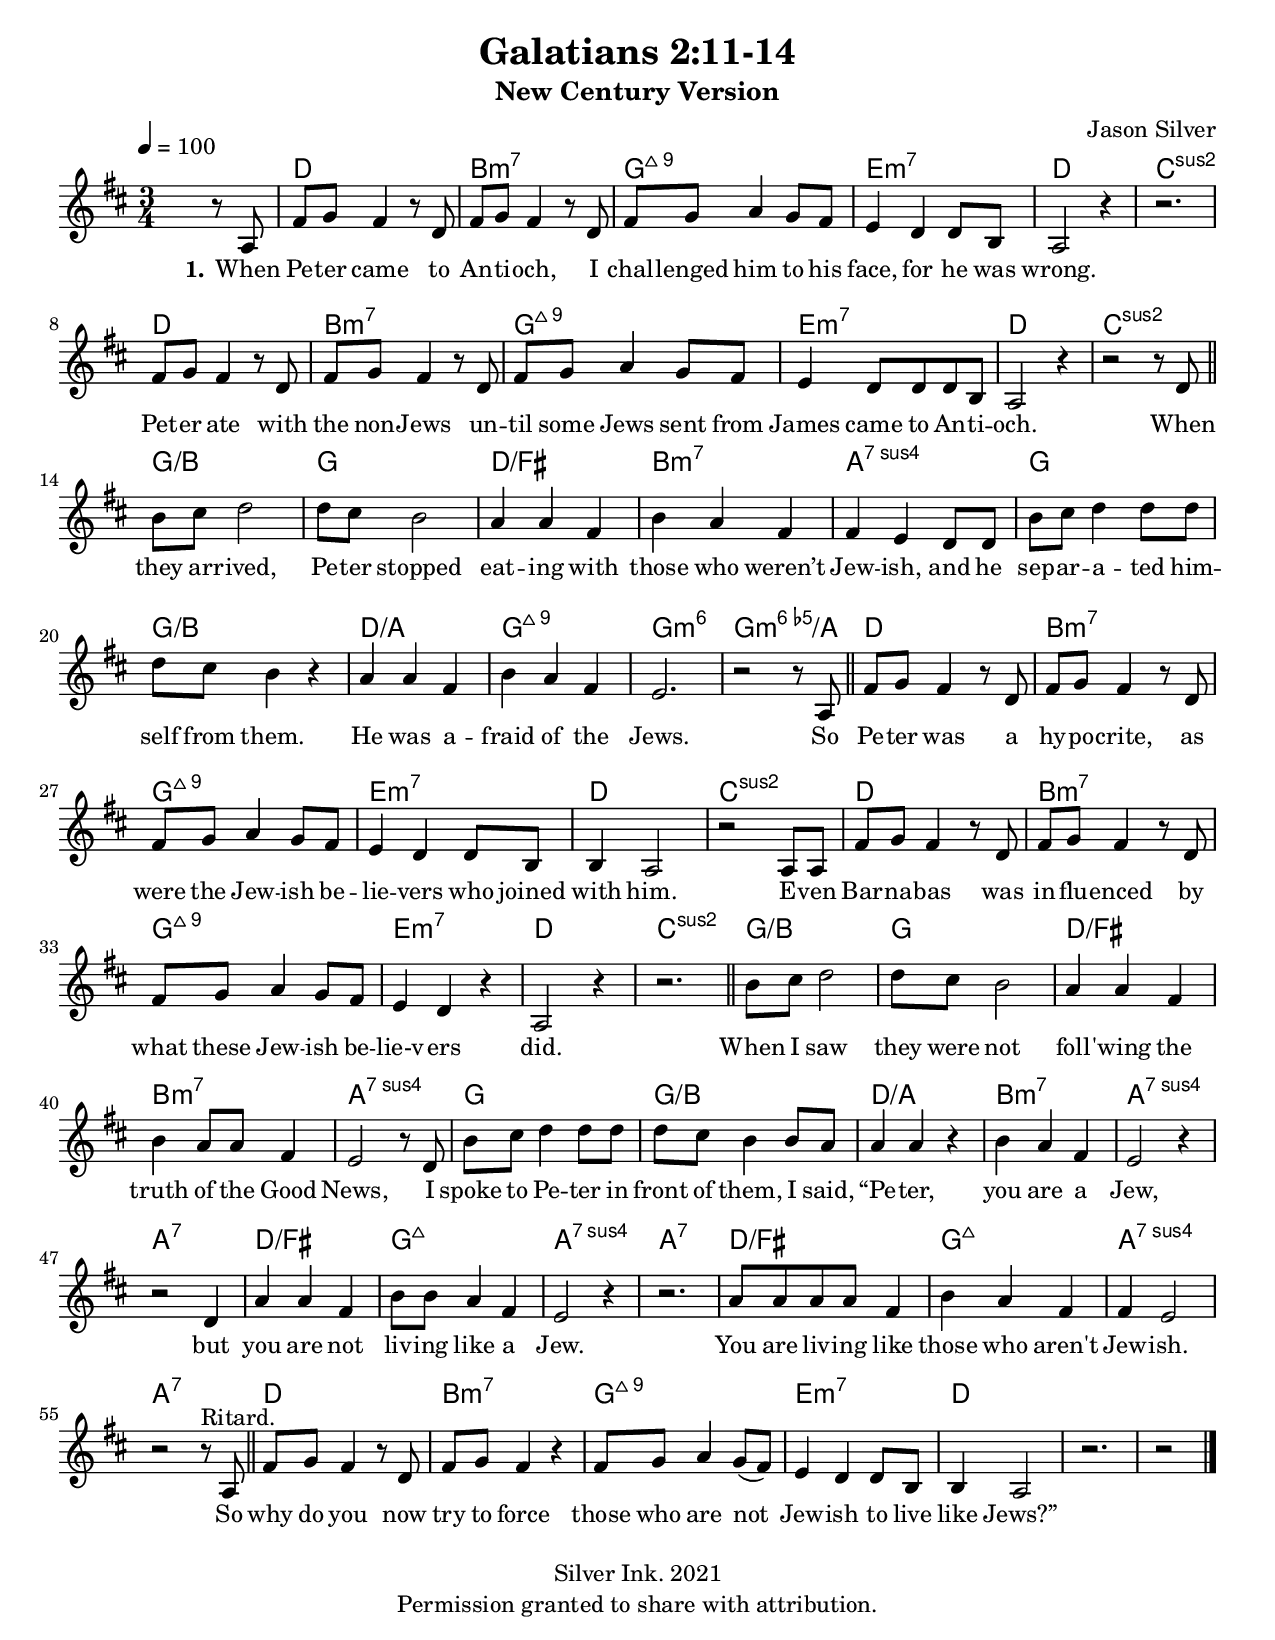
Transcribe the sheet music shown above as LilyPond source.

\language "english"
\version "2.18.2"
#(define (line-break-every-nth-engraver bars-per-line)
  (lambda (context)
     (make-engraver
       (acknowledgers ((paper-column-interface engraver grob source-engraver)
         (let ((current-bar (ly:context-property context 'currentBarNumber)))
           (if (= (remainder current-bar bars-per-line) 1)
               (if (eq? #t (ly:grob-property grob 'non-musical))
                   (set! (ly:grob-property grob 'line-break-permission) 'force)
                   (set! (ly:grob-property grob 'line-break-permission)
'())))))))))

\header {
  title = "Galatians 2:11-14"
  subtitle = "New Century Version"
  composer = "Jason Silver"
  arranger = " "
  poet = ""
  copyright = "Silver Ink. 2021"
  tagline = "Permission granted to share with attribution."
}
\paper {
  top-margin = 8\mm
  bottom-margin = 4\mm
  right-margin = 10\mm
  left-margin = 10\mm
  indent = 0\mm
 
 	%min-systems-per-page = 11 % this allows you to squish line spacing

  % the distance between two systems in the same score:
  system-system-spacing = #'((basic-distance . 15 ) (minimum-distance . 0) (padding . -.59 ) (stretchability . 00))
  % the distance between the last system of a score and the first system of the score that follows it, when no (title or top-level) markup exists between them:
  score-system-spacing = #'((basic-distance . 0) (minimum-distance . 0) (padding . 0) (stretchability . 0))
  % the distance between a (title or top-level) markup and the system that follows it:
  markup-system-spacing = #'((basic-distance . 0) (padding . -5) (stretchability . 0))
  % the distance between the last system of a score and the (title or top-level) markup that follows it:
  score-markup-spacing = #'((basic-distance . 0) (padding . -5) (stretchability . 0))
  % the distance between two (title or top-level) markups:
  markup-markup-spacing = #'((basic-distance . 0) (padding . 0))
  % the distance from the top of the printable area (i.e. the bottom of the top margin) to the first system on a page, when there is no (title or top-level) markup between the two:
  top-system-spacing = #'((basic-distance . 0) (minimum-distance . 0) (padding . 0))
  % the distance from the top of the printable area (i.e. the bottom of the top margin) to the first (title or top-level) markup on a page, when there is no system between the two:
  top-markup-spacing = #'((basic-distance . 0) (minimum-distance . 0) (padding . 0))
  % the distance from the last system or top-level markup on a page to the bottom of the printable area (i.e. the top of the bottom margin):
  last-bottom-spacing = #'((basic-distance . 0 ) (minimum-distance . 0) (padding . 0) (stretchability . 0))

  paper-width = 21.59\cm
  paper-height = 27.94\cm
}
slashOn = {
  \override Rest #'stencil = #ly:percent-repeat-item-interface::beat-slash
  \override Rest #'thickness = #'0.48
  \override Rest #'slope = #'1.2
  \override Rest #'Y-offset = #'-.0
}
slashOff = {
  \revert Rest #'stencil
}
LyricFontSize = #.5
lyricNote = {
  % use \once \set melismaBusyProperties = #'(tieMelismaBusy) on the tie where the note sits
  \once \override Lyrics.LyricText.font-shape = #'italic
  \once \override Lyrics.LyricText.font-size = #.2
  \once \override LyricText.self-alignment-X = #LEFT
}
lyricNotePlacement = {
	\once \override NoteHead.stencil = #ly:text-interface::print
	\once \override NoteHead.text = \markup \musicglyph #"rests.2"
	\once  \hide Stem
}
sectionTitle = #(define-music-function
    (parser location theTitle)
    (string?)
    #{
    \mark \markup { \large \bold \concat { "            " #theTitle } }
    #}
)
textRepeats  = #(define-music-function
    (parser location theTitle)
    (string?)
    #{
    \once \override Score.RehearsalMark #'break-visibility = #'#(#t #t #f)
    \mark \markup { \right-align \small #theTitle }
    #}
)
GotoCoda = {
  \once \override Score.RehearsalMark #'break-visibility = #'#(#t #t #f)
  \mark \markup { \small \musicglyph #"scripts.coda" }
}
Coda = {
  \once \override Score.RehearsalMark #'break-visibility = #'#(#f #t #t)
  \mark \markup { \small \musicglyph #"scripts.coda" }
}
Segno = {
  \once \override Score.RehearsalMark #'break-visibility = #'#(#f #t #t)
  \mark \markup { \small \musicglyph #"scripts.segno" }
}
chExceptionMusic = {
  <c d e g>1-\markup { "2" } % notate as 1.2.3.5
  <c f g>1-\markup {"sus"}
  <c a d g>1-\markup { "m2" } % 1.6.2.
  <c e g d'>1-\markup { \super "add9" } % 1.3.5.9
  <c ef g d'>1-\markup { "m" \super "add9" } % 1.3.5.9
}
chExceptions = #(append (sequential-music-to-chord-exceptions chExceptionMusic #t) ignatzekExceptions)
chordNames = \chordmode {
	\set chordNameExceptions = #chExceptions
	\set chordChanges = ##t % ##t(true) or ##f(false)
	\set Staff.midiInstrument = #"string ensemble 1"
  \skip2. d2. b:m7 g:maj9 e:m7 d c:1.2.5 d2. b:m7 g:maj9 e:m7 d c:1.2.5
  g:/b g d:/fs b:m7 a:7sus4 g g:/b d:/a g:maj9 g:m6 g:1.3-.5-.6/a

  d2. b:m7 g:maj9 e:m7 d c:1.2.5 d2. b:m7 g:maj9 e:m7 d c:1.2.5
  g:/b g d:/fs b:m7 a:7sus4 g g:/b d:/a b:m7 a:7sus4 a:7
  d:/fs g:maj7 a:7sus4 a:7
  d:/fs g:maj7 a:7sus4 a:7
  
  d b:m7 g:maj9 e:m7 d 
}
melody = \relative c'{
  \set Staff.midiInstrument = #"acoustic grand"
  %           \set melismaBusyProperties = #'()
  \time 3/4
	\key d  \major
	\clef treble
	\tempo 4 = 100
  \override Score.MetronomeMark.padding = #3
  \skip2 r8 a8 | fs' g fs4 r8 d fs g fs4 r8 d fs g a4 g8 fs e4 d d8 b a2 r4 r2.
  fs'8 g fs4 r8 d fs g fs4 r8 d fs g a4 g8 fs e4 d8 d d b a2 r4 r2 r8 d
  \bar "||" 
  b' cs d2 d8 cs8 b2 a4 a fs b a fs fs e d8 d 
  b' cs d4 d8 d d cs b4 r a a fs b a fs e2. r2 r8 a,
  \bar "||" 
  fs' g fs4 r8 d fs g fs4 r8 d fs g a4 g8 fs e4 d d8 b b4 a2 r2 a8 a
  fs'8 g fs4 r8 d fs g fs4 r8 d fs g a4 g8 fs e4 d r a2 r4 | r2.
  \bar "||" 
  b'8 cs d2 d8 cs8 b2 a4 a fs b a8 a fs4 e2 r8 d 
  b' cs d4 d8 d d cs b4 b8 a a4 a r b a fs e2 r4 r2 d4 a' a fs b8 b a4 fs e2 r4 r2.
  a8 a a a fs4 b a fs fs e2 r2 r8^\markup "Ritard." a,8
  \bar "||" 
  fs' g fs4 r8 d fs g fs4 r4 fs8 g a4 g8 (fs) e4 d d8 b b4 a2 r2. r2
  \bar "|."
}
nothing = \lyricmode {}
verseone = \lyricmode {
  \override LyricText #'font-size = \LyricFontSize
  \set stanza = "1."
  When Pe -- ter came to An -- ti -- och, 
  I chal -- lenged him to his face, 
  for he was wrong. 
  Pet -- er ate with the non -- Jews %people 
  un -- til some Jews %peo -- ple 
  sent from James came to An -- ti -- och. 

  When they ar -- rived, Pe -- ter stopped 
  eat -- ing with those who weren’t Jew -- ish, 
  and he sep -- ar -- a -- ted him -- self from them. 
  He was a -- fraid of the Jews. 

  So Pe -- ter was a hy -- po -- crite, 
  as were the %o -- ther 
  Jew -- ish be -- lie -- vers who joined with him. 
  E -- ven Bar -- na -- bas was in -- flu -- enced 
  by what these Jew -- ish be -- lie-v -- ers did.

  When I saw they were not foll -- 'wing the truth of the Good News, 
  I spoke to Pe -- ter in front of them, %all. 
  I said, “Pe -- ter, you are a Jew, but you are not liv -- ing like a Jew. 
  You are liv -- ing like those who aren't Jew -- ish. 

  So why do you 
  now try to force 
  those who are not Jew -- ish to live like Jews?”
  
}
versetwo = \lyricmode {
	\override LyricText #'font-size = \LyricFontSize
  \set stanza = "3."
}
versethree = \lyricmode {
	\override LyricText #'font-size = \LyricFontSize
	\set stanza = "3."
}
versefour = \lyricmode {
	\override LyricText #'font-size = \LyricFontSize
	\set stanza = "3."
}
versefive = \lyricmode {
	\override LyricText #'font-size = \LyricFontSize
	\set stanza = "4."
}
versesix = \lyricmode {
	\override LyricText #'font-size = \LyricFontSize
}
verseseven = \lyricmode {
	\override LyricText #'font-size = \LyricFontSize
}
verseeight = \lyricmode {
}
\score {
	<<
		\new ChordNames  \with {midiInstrument = #"acoustic grand"} {
			\chordNames
		}
		\new Staff
		<<
			\new Voice = "one" {
				\melody
			}
			\addlyrics {
				\verseone
			}
			\addlyrics {
				\versetwo
			}
			\addlyrics {
				\versethree
			}
			\addlyrics {
				\versefour
			}
			\addlyrics {
				\versefive
			}
			\addlyrics {
				\versesix
			}
			\addlyrics {
				\verseseven
			}
			\addlyrics {
				\verseeight
			}
			>>
	>>
	\layout {
		#(layout-set-staff-size 20)
		\context {
			\Score
			% \override NonMusicalPaperColumn #'line-break-permission = ##f
			%\consists #(line-break-every-nth-engraver 4)
		}
	}
	\midi { }
}